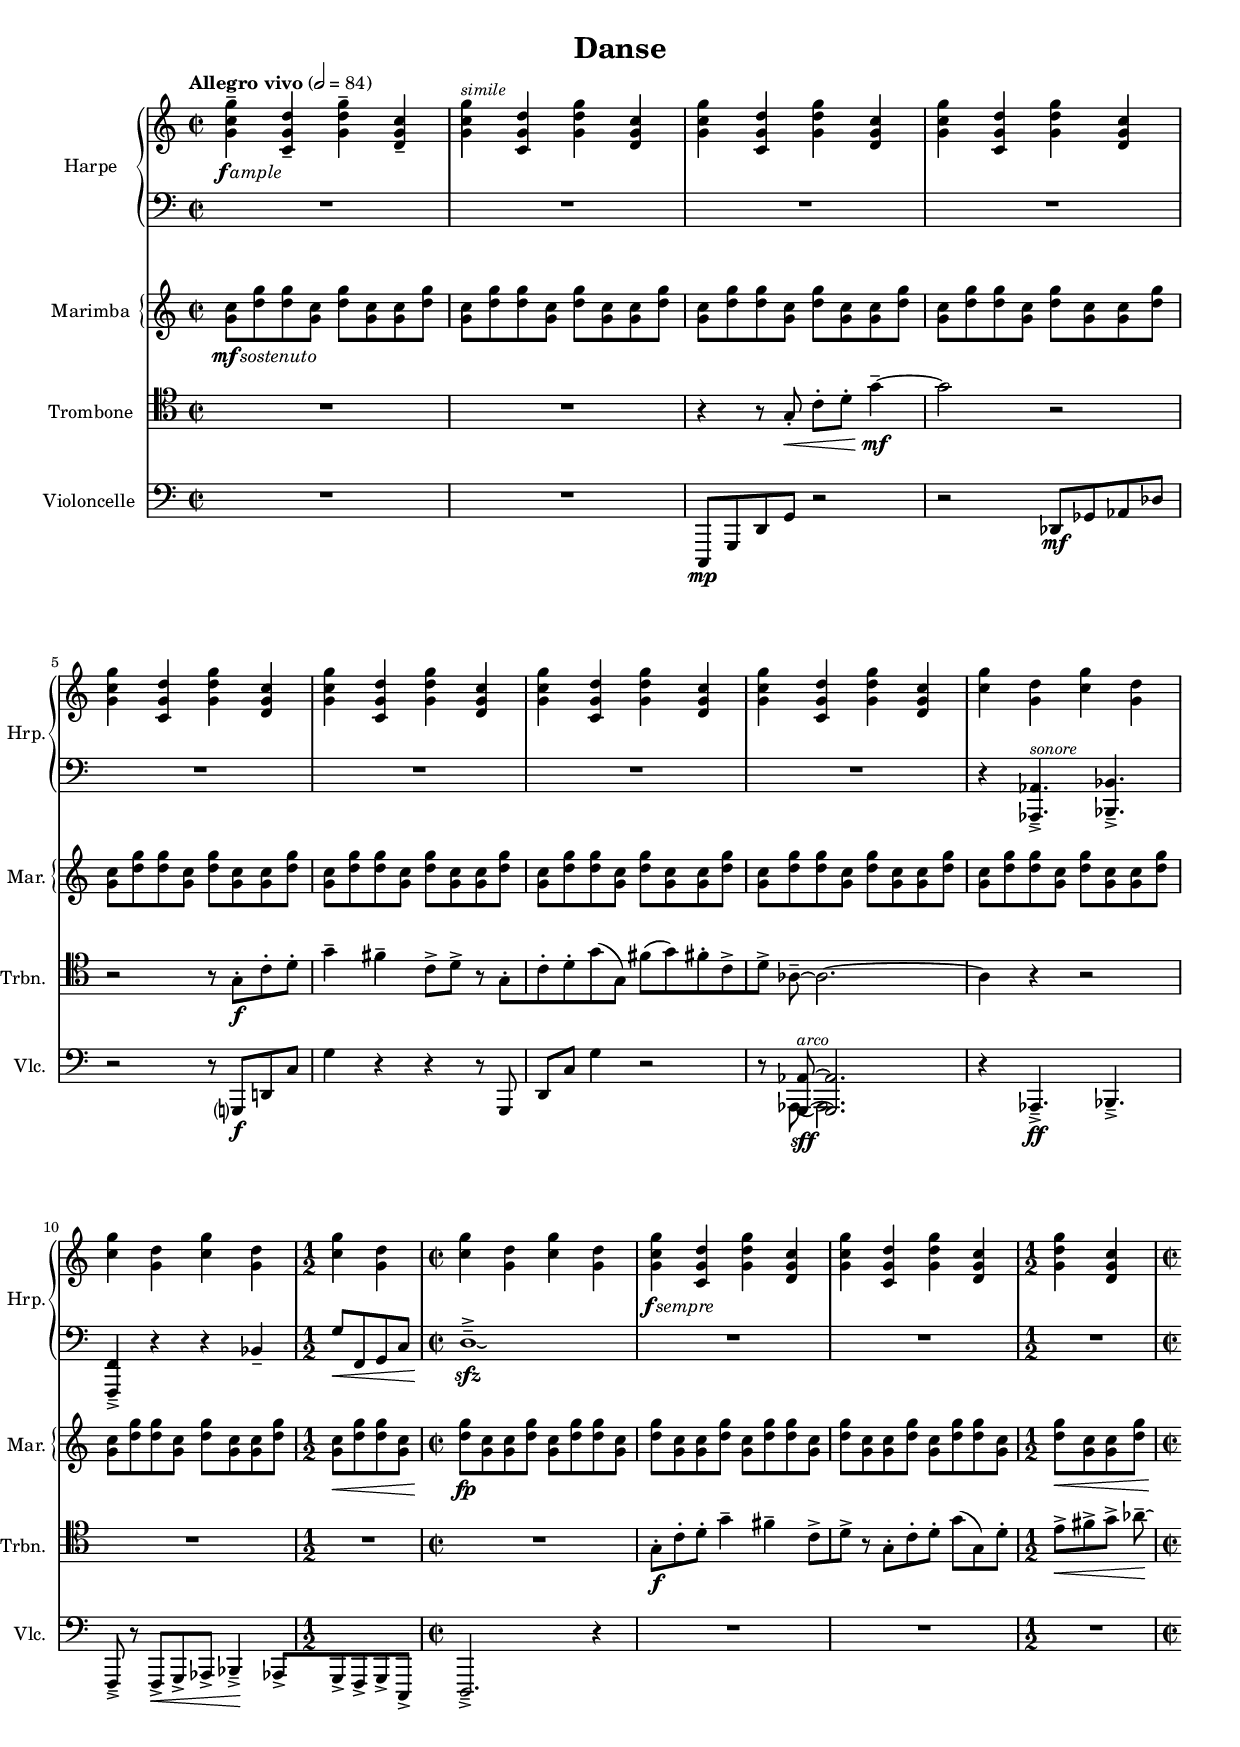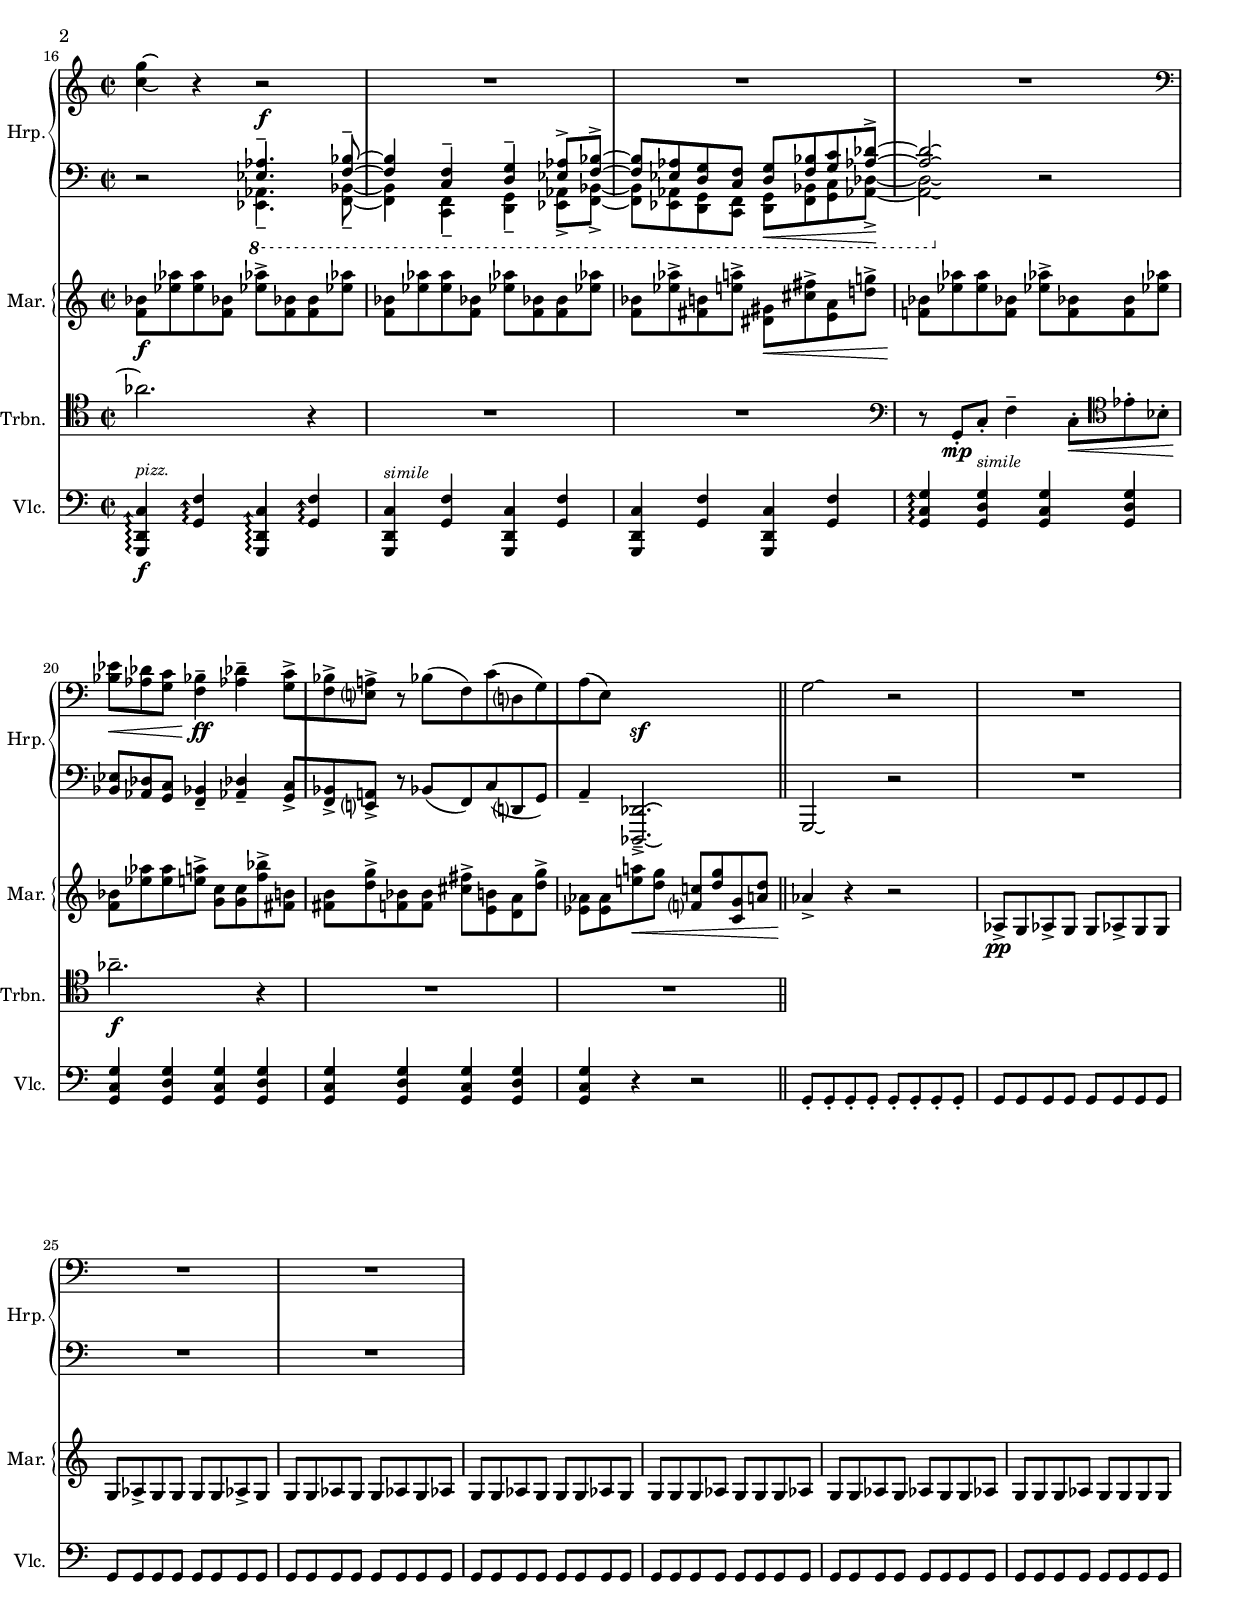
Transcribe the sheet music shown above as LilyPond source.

%% Avril 2009, premier test.

%% Ce fichier est à compiler en utilisant le logiciel Libre
%% GNU LilyPond (www.lilypond.org).

\version "2.12"

\include "italiano.ly"

\header {
  title = "Danse" % à définir.
}

%% Options de compilation -----------------------------------------%
#(ly:set-option 'point-and-click #f)
#(ly:set-option 'delete-intermediate-files #t)
#(set-global-staff-size 16)

%% Notation des altérations ---------------------------------------%
#(define modern-accidentals-style
     `(Staff ,(make-accidental-rule 'same-octave 0)
             ,(make-accidental-rule 'any-octave 0)
             ,(make-accidental-rule 'same-octave 1)
                   ,neo-modern-accidental-rule))
#(define modern-cautionaries-style
     `(Staff ,(make-accidental-rule 'same-octave 1)
             ,(make-accidental-rule 'any-octave 1)))

%% Ponctuation ----------------------------------------------------%
#(define (make-script x)
   (make-music 'ArticulationEvent
               'articulation-type x))

#(define (add-script m x)
 (let ( (eventname (ly:music-property m 'name)))
  (if (equal? eventname 'EventChord)
    (let ( (elements (ly:music-property m 'elements)) )
      (if (not (equal? (ly:music-property (car elements)
                'name) 'RestEvent))
        (set! (ly:music-property m 'elements)
          (append elements (list
          (make-script x)))))))
          m))

#(define (double-script m t tt)
       (add-script (add-script m t) tt))

st =
#(define-music-function (parser location music)
          (ly:music?)
          (define (make-script-music m)
   (add-script m "staccato"))
    (music-map make-script-music music))

acc =
#(define-music-function (parser location music)
          (ly:music?)
          (define (make-script-music m)
   (add-script m "accent"))
    (music-map make-script-music music))

det = % I call these "det" as in "dÃ©tachÃ©".
#(define-music-function (parser location music)
          (ly:music?)
          (define (make-script-music m)
   (add-script m "tenuto"))
    (music-map make-script-music music))

stdet =
#(define-music-function (parser location music)
          (ly:music?)
          (define (make-script-music m)
   (add-script m "portato"))
    (music-map make-script-music music))

accdet =
#(define-music-function (parser location music)
          (ly:music?)
          (define (make-script-music m)
   (double-script m "tenuto" "accent"))
    (music-map make-script-music music))

accst =
#(define-music-function (parser location music)
          (ly:music?)
          (define (make-script-music m)
   (double-script m "accent" "staccato"))
    (music-map make-script-music music))

dwnb =
#(define-music-function (parser location music)
          (ly:music?)
          (define (make-script-music m)
   (add-script m "downbow"))
    (music-map make-script-music music))

CaV=
#(let ((m (make-music 'ArticulationEvent
        'articulation-type "flageolet")))
       (set! (ly:music-property m 'tweaks)
             (acons 'font-size -3
                    (ly:music-property m 'tweaks)))
                                       m)
harmo =
#(define-music-function (parser location chord result) (ly:music? ly:music?)
 #{ << \oneStemDown $chord \\ { \stemUp %FIXME: ties could look better.
   \override NoteHead #'stencil = #ly:text-interface::print
   \override NoteHead #'text = \markup { \null \musicglyph #"noteheads.s2"}
   \once \override NoteHead #'text = \markup {\null \override #'(direction . 1)
      \dir-column {\musicglyph #"noteheads.s2" \teeny \musicglyph #"eight"}}
    \override Stem #'stencil = ##f $result
    \revert Stem #'stencil \revert NoteHead #'stencil \stemNeutral } >> #})

harmonics =
#(define-music-function (parser location music) (ly:music?)
#{
\override Dots #'transparent = ##t
\override Stem #'transparent = ##t
\override Beam #'transparent = ##t
\override NoteHead #'style = #'harmonic
$music
\revert NoteHead #'style
\revert Beam #'transparent
\revert Stem #'transparent
\revert Dots #'transparent #})

thumbpizz =
#(let* ((m (make-music 'ArticulationEvent
                       'articulation-type "stopped"
                       'direction 1)))
   (ly:music-set-property! m 'tweaks
     (acons 'font-size 3
       (acons 'text (markup
                   #:hspace 0
                   #:rotate 45
                   #:musicglyph "scripts.stopped")
         (acons 'stencil ly:text-interface::print
           (ly:music-property m 'tweaks)))))
   m)

leftpizz =
#(let* ((m (make-music 'ArticulationEvent
                       'articulation-type "stopped"
                       'direction 1)))
   (ly:music-set-property! m 'tweaks
     (acons 'font-size 3
           (ly:music-property m 'tweaks)))
   m)

arpeggUp =
#(let* ((m (make-music 'ArpeggioEvent)))
   (ly:music-set-property! m 'tweaks
    (acons 'arpeggio-direction 1
     (ly:music-property m 'tweaks)))
   m)

arpeggDown =
#(let* ((m (make-music 'ArpeggioEvent)))
   (ly:music-set-property! m 'tweaks
    (acons 'arpeggio-direction -1
     (ly:music-property m 'tweaks)))
   m)

plak =
#(let* ((m (make-music 'ArpeggioEvent)))
   (ly:music-set-property! m 'tweaks
    (acons 'stencil ly:arpeggio::brew-chord-bracket
     (ly:music-property m 'tweaks)))
   m)

%% Indications textuelles -----------------------------------------%
#(define-public (rounded-whiteout-stencil stencil blot)
  (let*
      ((x-ext (ly:stencil-extent stencil X))
       (y-ext (ly:stencil-extent stencil Y)))
    (ly:stencil-add
     (stencil-with-color (ly:round-filled-box x-ext y-ext blot)
       white)
     stencil)))

%TODO: make radius arg optional.
#(define-markup-command (rounded-whiteout layout props radius arg)
                        (number? markup?)
  (rounded-whiteout-stencil (interpret-markup layout props arg) radius))

  #(define-markup-command (line-width-ratio layout props width-ratio arg) (number? markup?)
  (interpret-markup layout props
   (markup #:override (cons 'line-width (* width-ratio (chain-assoc-get 'line-width props)))
           arg)))

#(define-markup-command (indic layout props arg) (markup?)
    (interpret-markup layout props
    (markup #:rounded-whiteout 1 #:small #:italic arg)))

ind =
#(define-music-function (parser location text music) (string? ly:music?)
   (if
     (equal? (ly:music-property music 'name) 'EventChord)
     (set! (ly:music-property music 'elements)
           (append (ly:music-property music 'elements)
                  (list (make-music 'TextScriptEvent 'direction 1
                  'text (markup #:indic text))))))
   music)

ten =
#(define-music-function (parser location music) (ly:music?)
   (if
     (equal? (ly:music-property music 'name) 'EventChord)
     (set! (ly:music-property music 'elements)
           (append (ly:music-property music 'elements)
                  (list (make-music 'TextScriptEvent 'text
                    (markup #:translate (cons 4 0)
                    #:indic "(ten.)"))))))
                 music)


pizz =
#(define-music-function (parser location music) (ly:music?)
#{ \ind #"pizz." $music #})

arco =
#(define-music-function (parser location music) (ly:music?)
#{ \ind #"arco" $music #})

flaut =
#(define-music-function (parser location music) (ly:music?)
#{ \ind #"flautando" $music #})

simile =
#(define-music-function (parser location music) (ly:music?)
#{ \ind #"simile" $music #})

loco =
#(define-music-function (parser location music) (ly:music?)
#{ \ind #"loco" $music #})

ordin =
#(define-music-function (parser location music) (ly:music?)
#{ \ind #"(ordin.)" $music #})

meno =
#(define-music-function (parser location music) (ly:music?)
#{ \ind #"meno" $music #})

jet =
#(define-music-function (parser location music) (ly:music?)
#{ \ind #"jeté" $music #})

%% Nuances composites ---------------------------------------------%

%%% This function was provided by Graham Percival.
#(define (make-dynamic-extra dynamic string)
     (make-music
       'AbsoluteDynamicEvent
       'tweaks
         ;; calculate centering for text
         (list (cons (quote X-offset)
           (+ -0.5 (* -0.5 (string-length dynamic)))))
       'text
         (markup #:rounded-whiteout 1
           #:line (
               dynamic
               #:hspace -0.3
               #:normal-text #:italic string))
      ))

sffz = #(make-dynamic-script "sffz")

fample = #(make-dynamic-extra "f" "ample")
fsempre = #(make-dynamic-extra "f" "sempre")
mfsostenuto = #(make-dynamic-extra "mf" "sostenuto")


%% Mise en page ---------------------------------------------------%
\layout {
  \context {
    \type Engraver_group
    \name TopLine
  }
  \context {
    \Staff
    \override VerticalAxisGroup #'minimum-Y-extent = #'(-4 . 4)
  }
  \context {
    \Score
    \accepts TopLine
    \override SystemStartBrace #'collapse-height = #1
    autoAccidentals = #modern-accidentals-style
    autoCautionaries = #modern-cautionaries-style
    extraNatural = ##f
  }
}

%% Définitions de la musique --------------------------------------%

mesures = { %% Structure de la pièce
  \time 2/2
  \tempo "Allegro vivo" 2 = 84
  R1*10
  \time 1/2
  R2
  \time 2/2
  R1*3
  \time 1/2
  R2
  \time 2/2
  R1*7 \bar "||"
}

marimba = \relative { %% Marimba (une seule portée pour l'instant)
  <sol' do>8\mfsostenuto <re' sol> <re sol> <sol, do>
  <re' sol> <sol, do> <sol do> <re' sol>
  \repeat unfold 9 {
    <sol, do> <re' sol> <re sol> <sol, do>
    <re' sol> <sol, do> <sol do> <re' sol>
  }
  <sol, do>\< <re' sol> <re sol> <sol, do> |
  <re' sol>\fp <sol, do> <sol do> <re' sol>
  <sol, do> <re' sol> <re sol> <sol, do> |
  <re' sol> <sol, do> <sol do> <re' sol>
  <sol, do> <re' sol> <re sol> <sol, do> |
  <re' sol> <sol, do> <sol do> <re' sol>
  <sol, do> <re' sol> <re sol> <sol, do> |
  <re' sol>\< <sol, do> <sol do> <re' sol> |
  <fa, sib>\f <mib' lab> <mib lab> <fa, sib>
  <mib' lab>-> <fa, sib> <fa sib> <mib' lab>
  <fa, sib> <mib' lab> <mib lab> <fa, sib>
  <mib' lab> <fa, sib> <fa sib> <mib' lab>
  <fa, sib> <mib' lab>-> <fad, si> <mi' la>->
  <red, sold>\< <dod' fad>-> <mi, la> <re' sol>-> |
  <fa, sib>\! <mib' lab> <mib lab> <fa, sib>
  <mib' lab>-> <fa, sib> <fa sib> <mib' lab> |
  <fa, sib> <mib' lab> <mib lab> <mi la>->
  <sol, do> <sol do> <fa' sib>-> <fad, si> |
  <fad si> <re' sol>-> <fa, sib> <fa sib>
  <dod' fad>-> <mi, si'> <re la'> <re' sol>-> |
  <mib, lab> <mib lab> <mi' la>\< <re sol>
  <fa, do'> <re' sol> <do, sol'> <la' re> |
  lab4->\! r r2 |
  lab,8->\pp sol lab-> sol sol lab-> sol sol |
  sol lab-> sol sol sol sol lab-> sol |
  \simile sol sol lab sol sol lab sol lab |
  sol sol lab sol sol sol lab sol |
  sol sol sol lab sol sol sol lab |
  sol sol lab sol lab sol sol lab |
  sol sol sol lab sol sol sol sol |
}

harpe =
<< \new Staff %% main droite
\relative {
  <sol' do sol'>4--\fample <do, sol' re'>-- <sol' re' sol>-- <re sol do>--
  \simile <sol do sol'> <do, sol' re'> <sol' re' sol> <re sol do>
  \repeat unfold 6 {
    <sol do sol'> <do, sol' re'> <sol' re' sol> <re sol do>
  }
  \repeat unfold 7 {
    <do' sol'> <sol re'>
  }
  <sol do sol'>\fsempre <do, sol' re'> <sol' re' sol> <re sol do>
  <sol do sol'> <do, sol' re'> <sol' re' sol> <re sol do> |
  <sol re' sol> <re sol do> |
  <do' sol'>\laissezVibrer r r2\f |
  R1*3 \clef bass |
  <sib, mib>8\< <lab reb> <sol do> <fa sib>4--\ff <lab reb>-- <sol do>8->[ |
  <fa sib>-> <mi! la!>->] r sib'([ fa) do'( re, sol) |
  la( mi)] s2.\sf\laissezVibrer
  sol2\laissezVibrer r R1*3
}
\new Staff %% main gauche
\relative {
  \clef bass
  R1*8
  r4 \ind #"sonore" <lab,, lab'>4.->-- <sib sib'>->-- |
  <fa fa'>4->-- r r sib'-- |
  sol'8\< fa, sol do |
  re1->--\sfz\laissezVibrer |
  R1*2 R2
  r2 \ottava #-1
  << {
    <mib, lab>4.-- <fa sib>8--~
    <fa sib>4 <do fa>-- <re sol>-- <mib lab>8-> <fa sib>->~|
    <fa sib>8 <mib lab> <re sol> <do fa>
    <re sol> <fa sib> <sol do> <lab reb>->~ |
    <lab reb>2\laissezVibrer
  } \\ {
    <mib, lab>4.-- <fa sib>8--~
    <fa sib>4 <do fa>-- <re sol>-- <mib lab>8-> <fa sib>->~|
    <fa sib>8 <mib lab> <re sol> <do fa>
    <re sol>\< <fa sib> <sol do> <lab reb>->\!~ |
    <lab reb>2\laissezVibrer
  } >> \ottava #0 r2 |
  <sib' mib>8 <lab reb> <sol do> <fa sib>4-- <lab reb>-- <sol do>8->[ |
  <fa sib>-> <mi! la!>->] r sib'([ fa) do'( re, sol)] |
  la4-- <reb,, reb'>2.->--\laissezVibrer |
  sol2\laissezVibrer r R1*3
}
>>

trombone = \relative { %% trombone ténor
  \clef tenor %% Clef d'Ut4
  R1*2 r4 r8 sol-.\< do-. re-. sol4--\mf~ sol2 r |
  r2 r8 sol,-.\f do-. re-. |
  sol4-- fad-- do8-> re-> r sol,-.[ |
  do-. re-. sol( sol,)] fad'([ sol) fad-. do-> |
  re->] \ten lab--~ lab2.~ | lab4 r r2 |
  R1 R2 R1
  sol8-.\f do-. re-. sol4-- fad-- do8->[ |
  re->] r sol,-.[ do-. re-.] sol([ sol,) re'-.]
  mi->[\< fad-> sol->] \ten lab--\!~ |
  lab2. r4 |
  R1*2 \clef bass
  r8 sol,,-.\mp do-. fa4-- do8-.\< \clef tenor mib'-. sib-. |
  lab'2.--\f r4 | R1*2
}

violoncelle = \relative {
  \clef bass %% pizz
  R1*2 \pizz do,,8\mp sol' re' sol r2 |
  r reb8\mf solb lab reb |
  r2 r8 sol,,\f re' do' |
  sol'4 r r r8 sol,, |
  re' do' sol'4 r2 | r8 << {
  \arco <sol,, lab'>8\sff~<sol lab'>2.} \\ %% arco fff
  {\ten lab8~lab2.} >> |
  r4 lab4.->--\ff sib->-- | %% (grands coups d'archet)
  fa8->-- r fa->[\< sol-> lab->] sib4->--\! lab8->[ |
  sol-> fa-> sol-> do,->] |
  re2.->-- r4 | R1*2 R2
  \pizz <sol re' do'>4\f \arpeggUp <sol' fa'>\arpeggUp
  <sol, re' do'>\arpeggUp <sol' fa'>\arpeggUp
  \simile <sol, re' do'> <sol' fa'>
  \repeat unfold 3 { %% pizz
    <sol, re' do'> <sol' fa'>
  }
  <sol do sol'>\arpeggUp \simile <sol re' sol>
  \repeat unfold 5 {
    <sol do sol'> <sol re' sol>
  }
  <sol do sol'> r r2 |
  \ind #"arco leggiero" sol8-. sol-. sol-. sol-.
  sol-. sol-. sol-. sol-. | \simile sol
  \repeat unfold 55 sol %% arco leggiero
}


%% La partition ---------------------------------------------------%
\score {
  <<
    \new TopLine \mesures
    \new PianoStaff
      \with {
        instrumentName = Harpe
        shortInstrumentName = "Hrp."
      } \harpe
    \new PianoStaff
      \with {
        instrumentName = Marimba
        shortInstrumentName = "Mar."
      } \marimba
    \new Staff
      \with {
       instrumentName = Trombone
       shortInstrumentName = "Trbn."
      } \trombone
    \new Staff
      \with {
        instrumentName = Violoncelle
        shortInstrumentName = "Vlc."
      } \violoncelle
  >>
}
